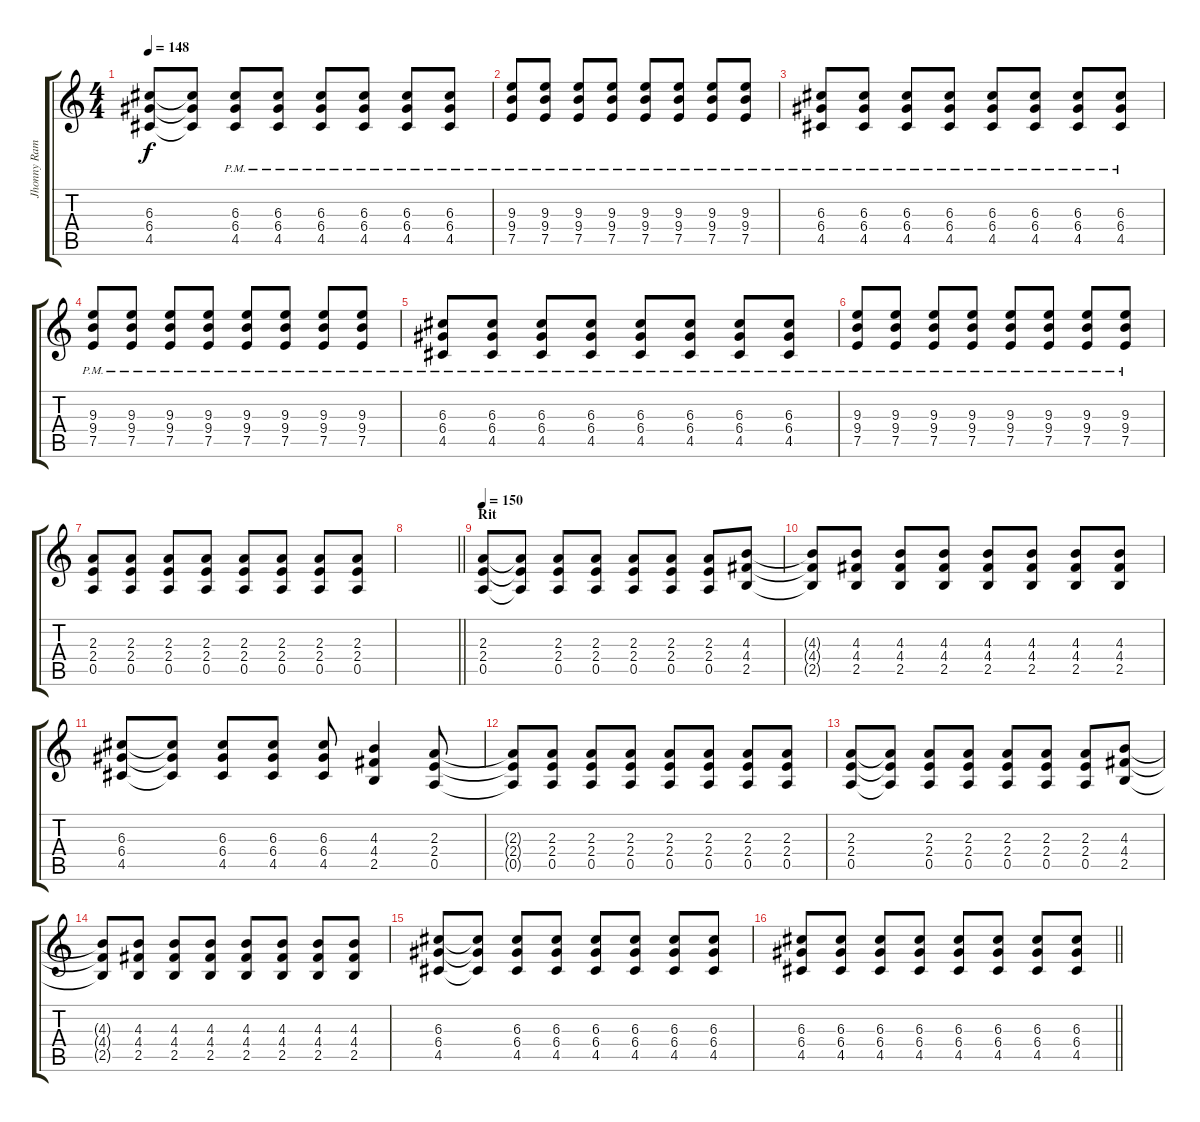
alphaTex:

\track ("Jhonny Ramone - Rithm" "Jhonny Ram") {instrument distortionguitar}
\staff {score tabs}
\tuning (E4 B3 G3 D3 A2 E2) {hide}
\ts (4 4)
\tempo 148
\clef g2
\ks c
(6.3 6.4 4.5).8{dy f} (6.3{t} 6.4{t} 4.5{t}).8 (6.3{pm} 6.4{pm} 4.5{pm}).8 (6.3{pm} 6.4{pm} 4.5{pm}).8 (6.3{pm} 6.4{pm} 4.5{pm}).8 (6.3{pm} 6.4{pm} 4.5{pm}).8 (6.3{pm} 6.4{pm} 4.5{pm}).8 (6.3{pm} 6.4{pm} 4.5{pm}).8 |
(9.3{pm} 9.4{pm} 7.5{pm}).8 (9.3{pm} 9.4{pm} 7.5{pm}).8 (9.3{pm} 9.4{pm} 7.5{pm}).8 (9.3{pm} 9.4{pm} 7.5{pm}).8 (9.3{pm} 9.4{pm} 7.5{pm}).8 (9.3{pm} 9.4{pm} 7.5{pm}).8 (9.3{pm} 9.4{pm} 7.5{pm}).8 (9.3{pm} 9.4{pm} 7.5{pm}).8 |
(6.3{pm} 6.4{pm} 4.5{pm}).8 (6.3{pm} 6.4{pm} 4.5{pm}).8 (6.3{pm} 6.4{pm} 4.5{pm}).8 (6.3{pm} 6.4{pm} 4.5{pm}).8 (6.3{pm} 6.4{pm} 4.5{pm}).8 (6.3{pm} 6.4{pm} 4.5{pm}).8 (6.3{pm} 6.4{pm} 4.5{pm}).8 (6.3{pm} 6.4{pm} 4.5{pm}).8 |
(9.3{pm} 9.4{pm} 7.5{pm}).8 (9.3{pm} 9.4{pm} 7.5{pm}).8 (9.3{pm} 9.4{pm} 7.5{pm}).8 (9.3{pm} 9.4{pm} 7.5{pm}).8 (9.3{pm} 9.4{pm} 7.5{pm}).8 (9.3{pm} 9.4{pm} 7.5{pm}).8 (9.3{pm} 9.4{pm} 7.5{pm}).8 (9.3{pm} 9.4{pm} 7.5{pm}).8 |
(6.3{pm} 6.4{pm} 4.5{pm}).8 (6.3{pm} 6.4{pm} 4.5{pm}).8 (6.3{pm} 6.4{pm} 4.5{pm}).8 (6.3{pm} 6.4{pm} 4.5{pm}).8 (6.3{pm} 6.4{pm} 4.5{pm}).8 (6.3{pm} 6.4{pm} 4.5{pm}).8 (6.3{pm} 6.4{pm} 4.5{pm}).8 (6.3{pm} 6.4{pm} 4.5{pm}).8 |
(9.3{pm} 9.4{pm} 7.5{pm}).8 (9.3{pm} 9.4{pm} 7.5{pm}).8 (9.3{pm} 9.4{pm} 7.5{pm}).8 (9.3{pm} 9.4{pm} 7.5{pm}).8 (9.3{pm} 9.4{pm} 7.5{pm}).8 (9.3{pm} 9.4{pm} 7.5{pm}).8 (9.3{pm} 9.4{pm} 7.5{pm}).8 (9.3{pm} 9.4{pm} 7.5{pm}).8 |
(2.3 2.4 0.5).8 (2.3 2.4 0.5).8 (2.3 2.4 0.5).8 (2.3 2.4 0.5).8 (2.3 2.4 0.5).8 (2.3 2.4 0.5).8 (2.3 2.4 0.5).8 (2.3 2.4 0.5).8 |
\barLineRight lightlight
|
\section ("" "Rit")
\tempo 150
(2.3 2.4 0.5).8 (2.3{t} 2.4{t} 0.5{t}).8 (2.3 2.4 0.5).8 (2.3 2.4 0.5).8 (2.3 2.4 0.5).8 (2.3 2.4 0.5).8 (2.3 2.4 0.5).8 (4.3 4.4 2.5).8 |
(4.3{t} 4.4{t} 2.5{t}).8 (4.3 4.4 2.5).8 (4.3 4.4 2.5).8 (4.3 4.4 2.5).8 (4.3 4.4 2.5).8 (4.3 4.4 2.5).8 (4.3 4.4 2.5).8 (4.3 4.4 2.5).8 |
(6.3 6.4 4.5).8 (6.3{t} 6.4{t} 4.5{t}).8 (6.3 6.4 4.5).8 (6.3 6.4 4.5).8 (6.3 6.4 4.5).8 (4.3 4.4 2.5).4 (2.3 2.4 0.5).8 |
(2.3{t} 2.4{t} 0.5{t}).8 (2.3 2.4 0.5).8 (2.3 2.4 0.5).8 (2.3 2.4 0.5).8 (2.3 2.4 0.5).8 (2.3 2.4 0.5).8 (2.3 2.4 0.5).8 (2.3 2.4 0.5).8 |
(2.3 2.4 0.5).8 (2.3{t} 2.4{t} 0.5{t}).8 (2.3 2.4 0.5).8 (2.3 2.4 0.5).8 (2.3 2.4 0.5).8 (2.3 2.4 0.5).8 (2.3 2.4 0.5).8 (4.3 4.4 2.5).8 |
(4.3{t} 4.4{t} 2.5{t}).8 (4.3 4.4 2.5).8 (4.3 4.4 2.5).8 (4.3 4.4 2.5).8 (4.3 4.4 2.5).8 (4.3 4.4 2.5).8 (4.3 4.4 2.5).8 (4.3 4.4 2.5).8 |
(6.3 6.4 4.5).8 (6.3{t} 6.4{t} 4.5{t}).8 (6.3 6.4 4.5).8 (6.3 6.4 4.5).8 (6.3 6.4 4.5).8 (6.3 6.4 4.5).8 (6.3 6.4 4.5).8 (6.3 6.4 4.5).8 |
\barLineRight lightlight
(6.3 6.4 4.5).8 (6.3 6.4 4.5).8 (6.3 6.4 4.5).8 (6.3 6.4 4.5).8 (6.3 6.4 4.5).8 (6.3 6.4 4.5).8 (6.3 6.4 4.5).8 (6.3 6.4 4.5).8
